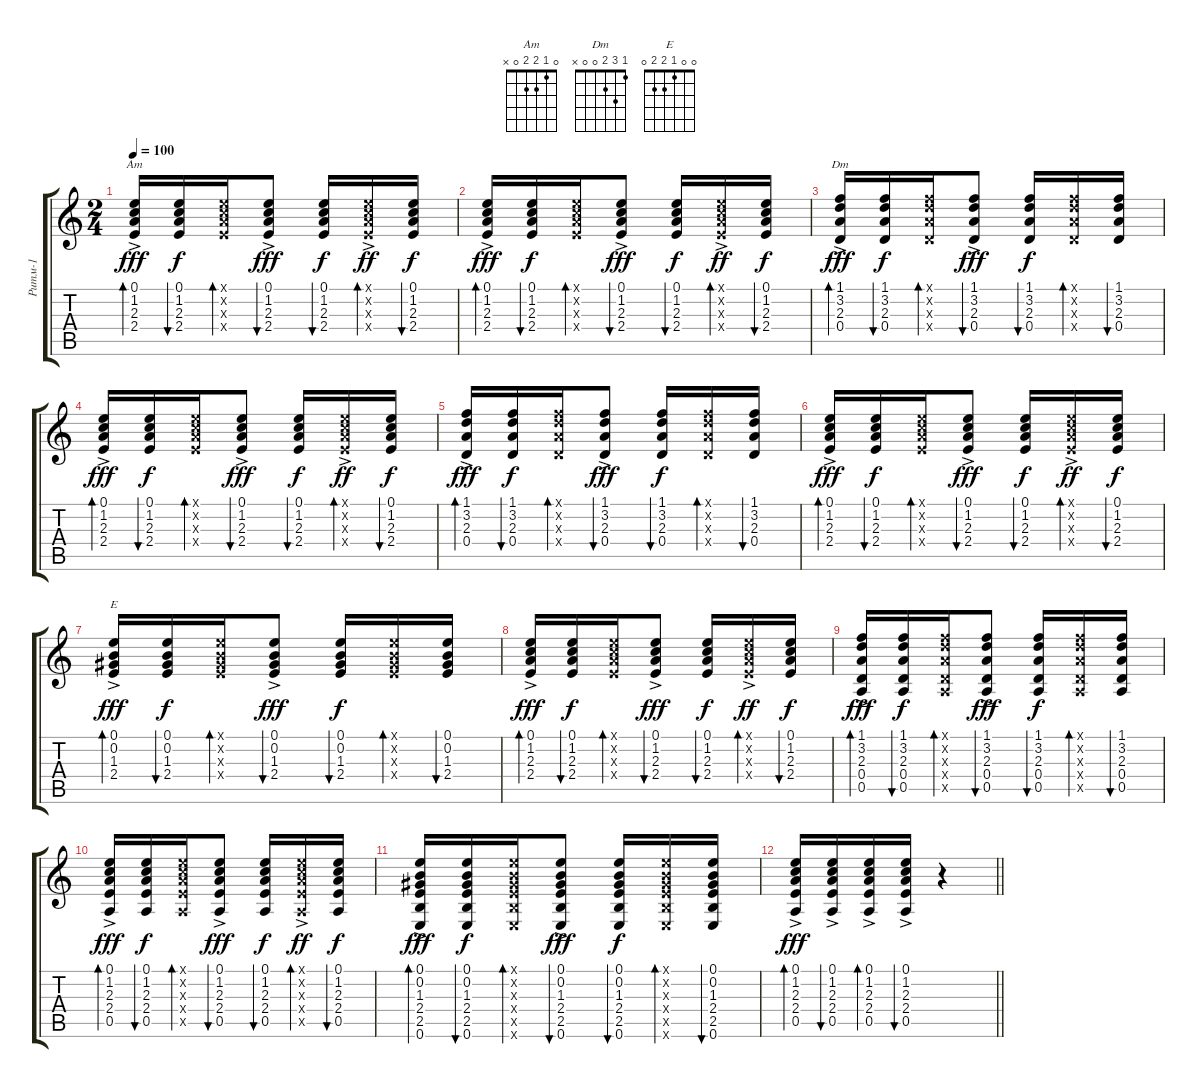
\track ("Ритм-1" "Ритм-1") {instrument acousticguitarsteel}
\staff {score tabs}
\tuning (E4 B3 G3 D3 A2 E2) {hide}
\chord ("Am" 0 1 2 2 0 x)
\chord ("Dm" 1 3 2 0 0 x)
\chord ("E" 0 0 1 2 2 0)
\ts (2 4)
\tempo 100
\clef g2
\ks c
(0.1{ac} 1.2{ac} 2.3{ac} 2.4{ac}).16{bd 30 ch "Am" dy fff} (0.1 1.2 2.3 2.4).16{bu 30 dy f} (0.1{x} 1.2{x} 2.3{x} 2.4{x}).16{bd 30} (0.1{ac} 1.2{ac} 2.3{ac} 2.4{ac}).8{bu 30 dy fff} (0.1 1.2 2.3 2.4).16{bu 60 dy f} (0.1{ac x} 1.2{ac x} 2.3{ac x} 2.4{ac x}).16{bd 60 dy ff} (0.1 1.2 2.3 2.4).16{bu 60 dy f} |
(0.1{ac} 1.2{ac} 2.3{ac} 2.4{ac}).16{bd 30 dy fff} (0.1 1.2 2.3 2.4).16{bu 30 dy f} (0.1{x} 1.2{x} 2.3{x} 2.4{x}).16{bd 30} (0.1{ac} 1.2{ac} 2.3{ac} 2.4{ac}).8{bu 30 dy fff} (0.1 1.2 2.3 2.4).16{bu 60 dy f} (0.1{ac x} 1.2{ac x} 2.3{ac x} 2.4{ac x}).16{bd 60 dy ff} (0.1 1.2 2.3 2.4).16{bu 60 dy f} |
(1.1{ac} 3.2{ac} 2.3{ac} 0.4{ac}).16{bd 30 ch "Dm" dy fff} (1.1 3.2 2.3 0.4).16{bu 30 dy f} (1.1{x} 3.2{x} 2.3{x} 0.4{x}).16{bd 30} (1.1{ac} 3.2{ac} 2.3{ac} 0.4{ac}).8{bu 30 dy fff} (1.1 3.2 2.3 0.4).16{bu 60 dy f} (1.1{x} 3.2{x} 2.3{x} 0.4{x}).16{bd 60} (1.1 3.2 2.3 0.4).16{bu 60} |
(0.1{ac} 1.2{ac} 2.3{ac} 2.4{ac}).16{bd 30 dy fff} (0.1 1.2 2.3 2.4).16{bu 30 dy f} (0.1{x} 1.2{x} 2.3{x} 2.4{x}).16{bd 30} (0.1{ac} 1.2{ac} 2.3{ac} 2.4{ac}).8{bu 30 dy fff} (0.1 1.2 2.3 2.4).16{bu 60 dy f} (0.1{ac x} 1.2{ac x} 2.3{ac x} 2.4{ac x}).16{bd 60 dy ff} (0.1 1.2 2.3 2.4).16{bu 60 dy f} |
(1.1{ac} 3.2{ac} 2.3{ac} 0.4{ac}).16{bd 30 dy fff} (1.1 3.2 2.3 0.4).16{bu 30 dy f} (1.1{x} 3.2{x} 2.3{x} 0.4{x}).16{bd 30} (1.1{ac} 3.2{ac} 2.3{ac} 0.4{ac}).8{bu 30 dy fff} (1.1 3.2 2.3 0.4).16{bu 60 dy f} (1.1{x} 3.2{x} 2.3{x} 0.4{x}).16{bd 60} (1.1 3.2 2.3 0.4).16{bu 60} |
(0.1{ac} 1.2{ac} 2.3{ac} 2.4{ac}).16{bd 30 dy fff} (0.1 1.2 2.3 2.4).16{bu 30 dy f} (0.1{x} 1.2{x} 2.3{x} 2.4{x}).16{bd 30} (0.1{ac} 1.2{ac} 2.3{ac} 2.4{ac}).8{bu 30 dy fff} (0.1 1.2 2.3 2.4).16{bu 60 dy f} (0.1{ac x} 1.2{ac x} 2.3{ac x} 2.4{ac x}).16{bd 60 dy ff} (0.1 1.2 2.3 2.4).16{bu 60 dy f} |
(0.1{ac} 0.2{ac} 1.3{ac} 2.4{ac}).16{bd 30 ch "E" dy fff} (0.1 0.2 1.3 2.4).16{bu 30 dy f} (0.1{x} 0.2{x} 1.3{x} 2.4{x}).16{bd 30} (0.1{ac} 0.2{ac} 1.3{ac} 2.4{ac}).8{bu 30 dy fff} (0.1 0.2 1.3 2.4).16{bu 30 dy f} (0.1{x} 0.2{x} 1.3{x} 2.4{x}).16{bd 30} (0.1 0.2 1.3 2.4).16{bu 30} |
(0.1{ac} 1.2{ac} 2.3{ac} 2.4{ac}).16{bd 30 dy fff} (0.1 1.2 2.3 2.4).16{bu 30 dy f} (0.1{x} 1.2{x} 2.3{x} 2.4{x}).16{bd 30} (0.1{ac} 1.2{ac} 2.3{ac} 2.4{ac}).8{bu 30 dy fff} (0.1 1.2 2.3 2.4).16{bu 60 dy f} (0.1{ac x} 1.2{ac x} 2.3{ac x} 2.4{ac x}).16{bd 60 dy ff} (0.1 1.2 2.3 2.4).16{bu 60 dy f} |
(1.1{ac} 3.2{ac} 2.3{ac} 0.4{ac} 0.5{ac}).16{bd 30 dy fff} (1.1 3.2 2.3 0.4 0.5).16{bu 30 dy f} (1.1{x} 3.2{x} 2.3{x} 0.4{x} 0.5{x}).16{bd 30} (1.1{ac} 3.2{ac} 2.3{ac} 0.4{ac} 0.5{ac}).8{bu 30 dy fff} (1.1 3.2 2.3 0.4 0.5).16{bu 60 dy f} (1.1{x} 3.2{x} 2.3{x} 0.4{x} 0.5{x}).16{bd 60} (1.1 3.2 2.3 0.4 0.5).16{bu 60} |
(0.1{ac} 1.2{ac} 2.3{ac} 2.4{ac} 0.5{ac}).16{bd 30 dy fff} (0.1 1.2 2.3 2.4 0.5).16{bu 30 dy f} (0.1{x} 1.2{x} 2.3{x} 2.4{x} 0.5{x}).16{bd 30} (0.1{ac} 1.2{ac} 2.3{ac} 2.4{ac} 0.5{ac}).8{bu 30 dy fff} (0.1 1.2 2.3 2.4 0.5).16{bu 60 dy f} (0.1{ac x} 1.2{ac x} 2.3{ac x} 2.4{ac x} 0.5{ac x}).16{bd 60 dy ff} (0.1 1.2 2.3 2.4 0.5).16{bu 60 dy f} |
(0.1{ac} 0.2{ac} 1.3{ac} 2.4{ac} 2.5{ac} 0.6).16{bd 30 dy fff} (0.1 0.2 1.3 2.4 2.5 0.6).16{bu 30 dy f} (0.1{x} 0.2{x} 1.3{x} 2.4{x} 2.5{x} 0.6{x}).16{bd 30} (0.1{ac} 0.2{ac} 1.3{ac} 2.4{ac} 2.5{ac} 0.6).8{bu 30 dy fff} (0.1 0.2 1.3 2.4 2.5 0.6).16{bu 30 dy f} (0.1{x} 0.2{x} 1.3{x} 2.4{x} 2.5{x} 0.6{x}).16{bd 30} (0.1 0.2 1.3 2.4 2.5 0.6).16{bu 30} |
\barLineRight lightlight
(0.1{ac} 1.2{ac} 2.3{ac} 2.4{ac} 0.5{ac}).16{bd 30 dy fff} (0.1{ac} 1.2{ac} 2.3{ac} 2.4{ac} 0.5{ac}).16{bu 30} (0.1{ac} 1.2{ac} 2.3{ac} 2.4{ac} 0.5{ac}).16{bd 30} (0.1{ac} 1.2{ac} 2.3{ac} 2.4{ac} 0.5{ac}).16{bu 30} r.4
